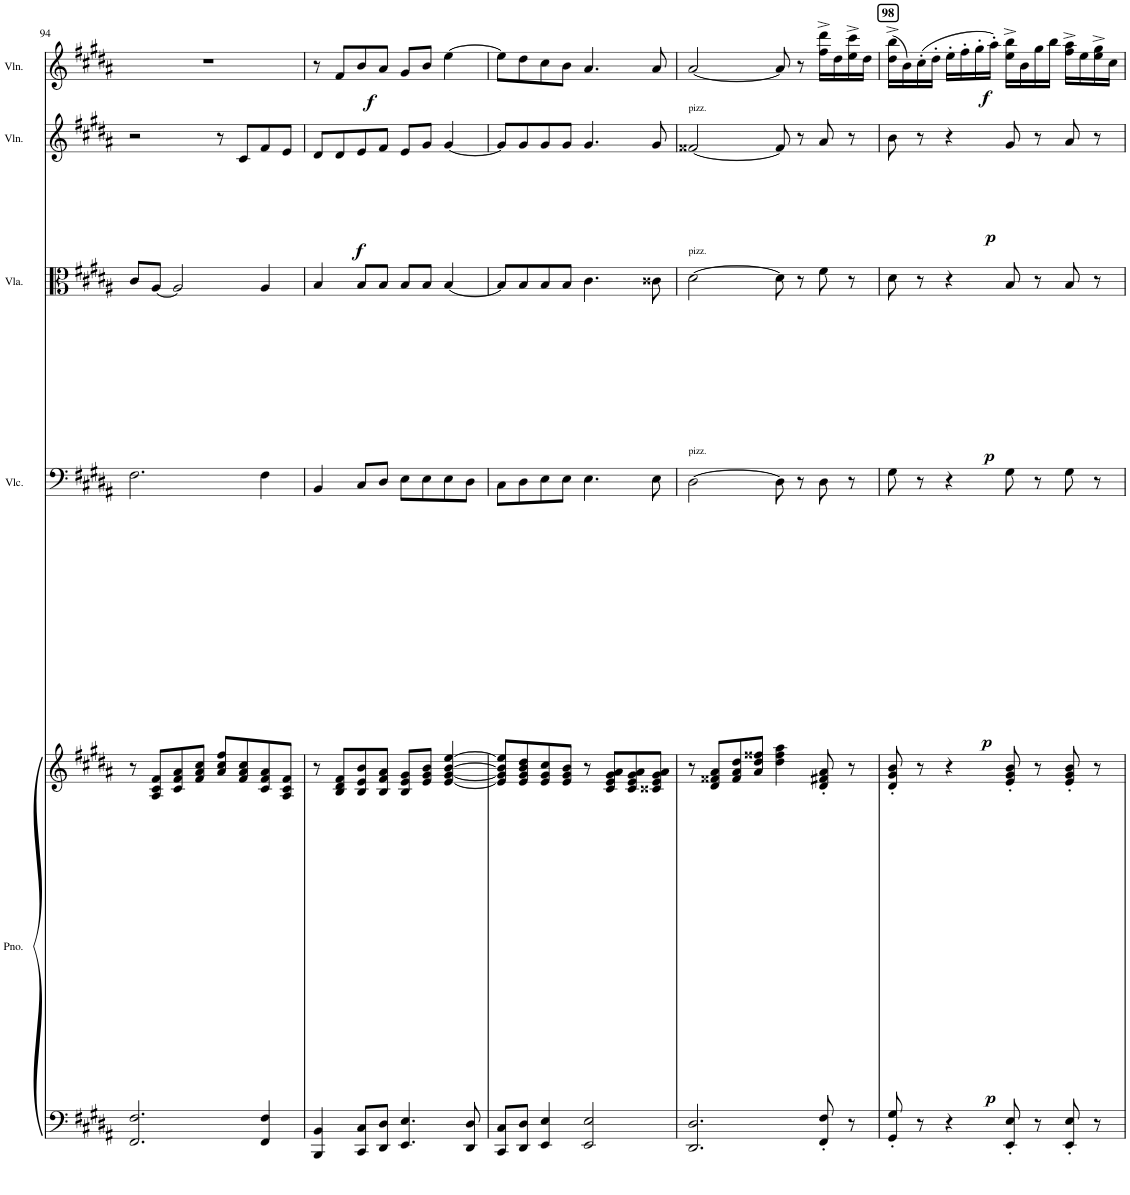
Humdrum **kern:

**kern	**kern	**dynam	**kern	**dynam	**kern	**dynam	**kern	**dynam	**kern	**dynam
*part5	*part5	*part5	*part4	*part4	*part3	*part3	*part2	*part2	*part1	*part1
*staff6	*staff5	*staff5/6	*staff4	*staff4	*staff3	*staff3	*staff2	*staff2	*staff1	*staff1
*I"Piano	*	*	*I"Violoncello	*	*I"Viola	*	*I"Violin	*	*I"Violin	*
*I'Pno.	*	*	*I'Vlc.	*	*I'Vla.	*	*I'Vln.	*	*I'Vln.	*
!!LO:PB:g=z
*clefF4	*clefG2	*	*clefF4	*	*clefC3	*	*clefG2	*	*clefG2	*
*k[f#c#g#d#a#]	*k[f#c#g#d#a#]	*	*k[f#c#g#d#a#]	*	*k[f#c#g#d#a#]	*	*k[f#c#g#d#a#]	*	*k[f#c#g#d#a#]	*
*M4/4	*M4/4	*	*M4/4	*	*M4/4	*	*M4/4	*	*M4/4	*
=94	=94	=94	=94	=94	=94	=94	=94	=94	=94	=94
2.FF#/ 2.F#/	8r	.	2.F#\	.	8c#/L	.	2r	.	1r	.
.	8A#/ 8c#/ 8f#/L	.	.	.	[8A#/J	.	.	.	.	.
.	8c#/ 8f#/ 8a#/	.	.	.	2A#/]	.	.	.	.	.
.	8f#/ 8a#/ 8cc#/J	.	.	.	.	.	.	.	.	.
.	8a#/ 8cc#/ 8ff#/L	.	.	.	.	.	8r	.	.	.
!	!	!	!	!	!	!	!	!LO:DY:b	!	!
.	8f#/ 8a#/ 8cc#/	.	.	.	.	.	8c#/L	f	.	.
4FF#/ 4F#/	8c#/ 8f#/ 8a#/	.	4F#\	.	4A#/	.	8f#/	.	.	.
.	8A#/ 8c#/ 8f#/J	.	.	.	.	.	8e/J	.	.	.
=95	=95	=95	=95	=95	=95	=95	=95	=95	=95	=95
4BBB/ 4BB/	8r	.	4BB/	.	4B/	.	8d#/L	.	8r	.
!	!	!	!	!	!	!	!	!	!	!LO:DY:b
.	8B/ 8d#/ 8f#/L	.	.	.	.	.	8d#/	.	8f#/L	f
8CC#/ 8C#/L	8B/ 8e/ 8b/	.	8C#/L	.	8B/L	.	8e/	.	8b/	.
8DD#/ 8D#/J	8B/ 8f#/ 8a#/J	.	8D#/J	.	8B/J	.	8f#/J	.	8a#/J	.
4.EE/ 4.E/	8B/ 8e/ 8g#/L	.	8E\L	.	8B/L	.	8e/L	.	8g#/L	.
.	8e/ 8g#/ 8b/J	.	8E\	.	8B/J	.	8g#/J	.	8b/J	.
.	[4e/ [4g#/ [4b/ [4ee/	.	8E\	.	[4B/	.	[4g#/	.	[4ee\	.
8DD#/ 8D#/	.	.	8D#\J	.	.	.	.	.	.	.
=96	=96	=96	=96	=96	=96	=96	=96	=96	=96	=96
8CC#/ 8C#/L	8e/] 8g#/] 8b/] 8ee/]L	.	8C#\L	.	8B/L]	.	8g#/L]	.	8ee\L]	.
8DD#/ 8D#/J	8e/ 8g#/ 8b/ 8dd#/	.	8D#\	.	8B/	.	8g#/	.	8dd#\	.
4EE/ 4E/	8e/ 8g#/ 8cc#/	.	8E\	.	8B/	.	8g#/	.	8cc#\	.
.	8e/ 8g#/ 8b/J	.	8E\J	.	8B/J	.	8g#/J	.	8b\J	.
2EE/ 2E/	8r	.	4.E\	.	4.c#\	.	4.g#/	.	4.a#/	.
.	8c#/ 8e/ 8g#/ 8a#/L	.	.	.	.	.	.	.	.	.
.	8c#/ 8e/ 8g#/ 8a#/	.	.	.	.	.	.	.	.	.
.	8c##X/ 8e/ 8g#/ 8a#/J	.	8E\	.	8c##X\	.	8g#/	.	8a#/	.
=97	=97	=97	=97	=97	=97	=97	=97	=97	=97	=97
!	!	!	!	!	!	!	!LO:TX:a:t=pizz.	!	!	!
!	!	!	!	!	!LO:TX:a:t=pizz.	!	!	!	!	!
!	!	!	!LO:TX:a:t=pizz.	!	!	!	!	!	!	!
2.DD#/ 2.D#/	8r	.	[2D#\	.	[2d#\	.	[2f##X/	.	[2a#/	.
.	8d#/ 8f##X/ 8a#/L	.	.	.	.	.	.	.	.	.
.	8f##/ 8a#/ 8dd#/	.	.	.	.	.	.	.	.	.
.	8a#/ 8dd#/ 8ff##X/J	.	.	.	.	.	.	.	.	.
.	4dd#\ 4ff##\ 4aa#\	.	8D#\]	.	8d#\]	.	8f##/]	.	8a#/]	.
.	.	.	8r	.	8r	.	8r	.	8r	.
!	!	!LO:DY:b	!	!LO:DY:b	!	!LO:DY:b	!	!LO:DY:b	!	!LO:DY:b
8FF#/' 8F#/'	8d#/' 8f#X/' 8a#/'	p	8D#\	p	8f#\	p	8a#/	p	16ff#\^ 16ddd#\^LL	f
.	.	.	.	.	.	.	.	.	16dd#\	.
8r	8r	.	8r	.	8r	.	8r	.	16ee\^ 16ccc#\^	.
.	.	.	.	.	.	.	.	.	16dd#\JJ	.
=98	=98	=98	=98	=98	=98	=98	=98	=98	=98	=98
!	!	!	!	!	!	!	!	!	!LO:TX:a:B:t=98	!
8GG#/' 8G#/'	8d#/' 8g#/' 8b/'	.	8G#\	.	8d#\	.	8b\	.	(16dd#\^ 16bb\^LL	.
.	.	.	.	.	.	.	.	.	16b\)	.
8r	8r	.	8r	.	8r	.	8r	.	(16cc#'\	.
.	.	.	.	.	.	.	.	.	16dd#'\JJ	.
4r	4r	.	4r	.	4r	.	4r	.	16ee'\LL	.
.	.	.	.	.	.	.	.	.	16ff#'\	.
.	.	.	.	.	.	.	.	.	16gg#'\	.
.	.	.	.	.	.	.	.	.	16aa#'\JJ)	.
8EE/' 8E/'	8e/' 8g#/' 8b/'	.	8G#\	.	8B/	.	8g#/	.	16ee\^ 16bb\^LL	.
.	.	.	.	.	.	.	.	.	16b\	.
8r	8r	.	8r	.	8r	.	8r	.	16gg#\	.
.	.	.	.	.	.	.	.	.	16bb\JJ	.
8EE/' 8E/'	8e/' 8g#/' 8b/'	.	8G#\	.	8B/	.	8a#/	.	16ff#\^ 16aa#\^LL	.
.	.	.	.	.	.	.	.	.	16ee\	.
8r	8r	.	8r	.	8r	.	8r	.	16ee\^ 16gg#\^	.
.	.	.	.	.	.	.	.	.	16cc#\JJ	.
=	=	=	=	=	=	=	=	=	=	=
*-	*-	*-	*-	*-	*-	*-	*-	*-	*-	*-
